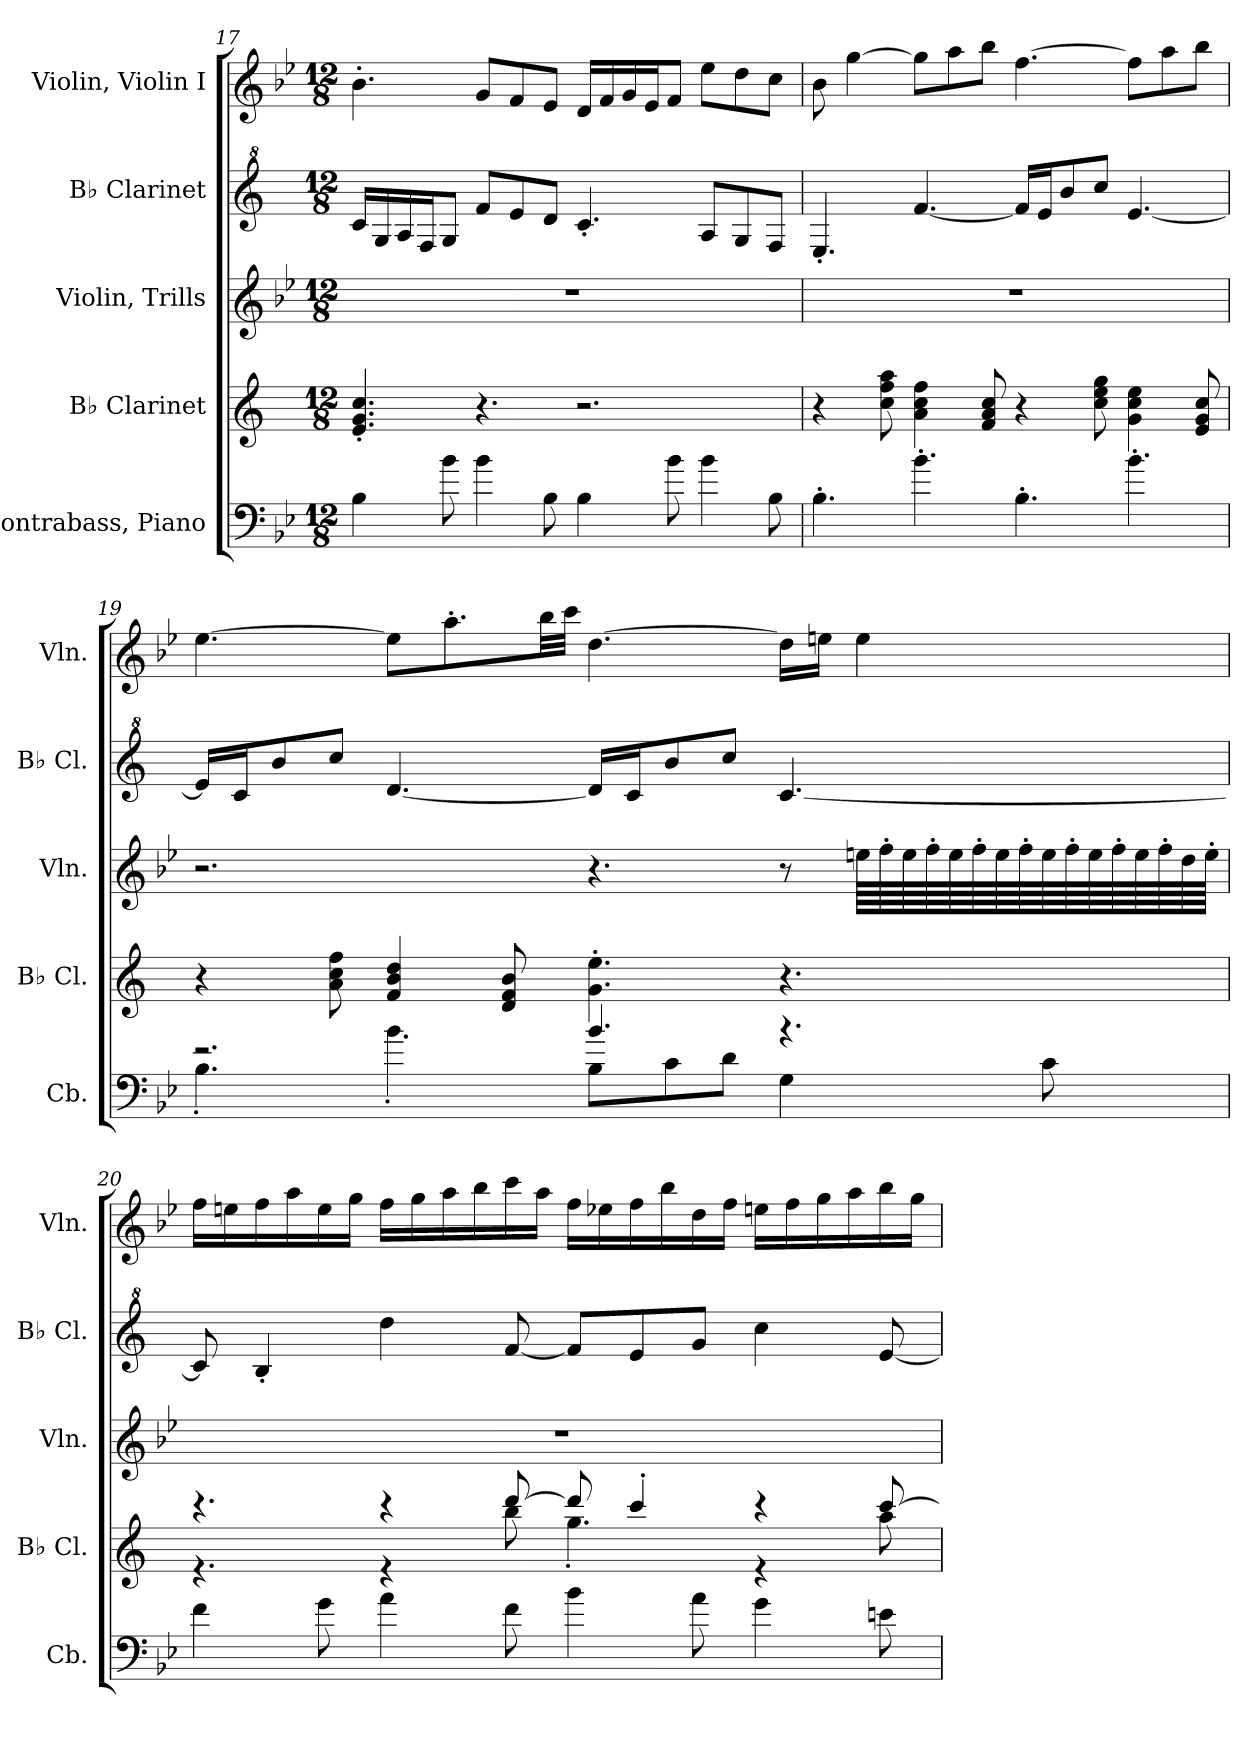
**kern	**kern	**kern	**kern	**kern
*part5	*part4	*part3	*part2	*part1
*staff5	*staff4	*staff3	*staff2	*staff1
*I"Contrabass, Piano	*I"B♭ Clarinet	*I"Violin, Trills	*I"B♭ Clarinet	*I"Violin, Violin I
*I'Cb.	*I'B♭ Cl.	*I'Vln.	*I'B♭ Cl.	*I'Vln.
!!LO:LB:g=z
*clefF4	*clefG2	*clefG2	*clefG^2	*clefG2
*ITrd7c12	*ITrd1c2	*	*ITrd1c2	*
*k[b-e-]	*k[b-e-]	*k[b-e-]	*k[b-e-]	*k[b-e-]
*M12/8	*M12/8	*M12/8	*M12/8	*M12/8
=17	=17	=17	=17	=17
4BB-\	4.d/' 4.f/' 4.b-/'	1.r	16b-/LL	4.b-'\
.	.	.	16f/	.
.	.	.	16g/	.
.	.	.	16e-/J	.
8B-\	.	.	8f/J	.
4B-\	4.r	.	8ee-/L	8g/L
.	.	.	8dd/	8f/
8BB-\	.	.	8cc/J	8e-/J
4BB-\	2.r	.	4.b-'/	16d/LL
.	.	.	.	16f/
.	.	.	.	16g/
.	.	.	.	16e-/J
8B-\	.	.	.	8f/J
4B-\	.	.	8g/L	8ee-\L
.	.	.	8f/	8dd\
8BB-\	.	.	8e-/J	8cc\J
=18	=18	=18	=18	=18
4.BB-'\	4r	1.r	4.d'/	8b-\
.	.	.	.	[4gg\
.	8b-\ 8ee-\ 8gg\	.	.	.
4.B-'\	4g\ 4b-\ 4ee-\	.	[4.ee-/	8gg\L]
.	.	.	.	8aa\
.	8e-/ 8g/ 8b-/	.	.	8bb-\J
4.BB-'\	4r	.	16ee-/LL]	[4.ff\
.	.	.	16dd/J	.
.	.	.	8aa/	.
.	8b-\ 8dd\ 8ff\	.	8bb-/J	.
4.B-'\	4f\ 4b-\ 4dd\	.	[4.dd/	8ff\L]
.	.	.	.	8aa\
.	8d/ 8f/ 8b-/	.	.	8bb-\J
=19	=19	=19	=19	=19
*^	*	*	*	*
2.r	4.BB-'\	4r	2.r	16dd/LL]	[4.ee-\
.	.	.	.	16b-/J	.
.	.	.	.	8aa/	.
.	.	8g\ 8b-\ 8ee-\	.	8bb-/J	.
.	4.B-'\	4e-/ 4a/ 4cc/	.	[4.cc/	8ee-\L]
.	.	.	.	.	8.aa'\
.	.	8c/ 8e-/ 8a/	.	.	.
.	.	.	.	.	32bb-\LL
.	.	.	.	.	32ccc\JJJ
4.B-/	8BB-\L	4.f\' 4.dd\'	4.r	16cc/LL]	[4.dd\
.	.	.	.	16b-/J	.
.	8C\	.	.	8aa/	.
.	8D\J	.	.	8bb-/J	.
4.r	4GG\	4.r	8r	[4.b-/	16dd\LL]
.	.	.	.	.	16een\JJ
.	.	.	64een\LLLL	.	4ee\
.	.	.	64ff'\	.	.
.	.	.	64ee\	.	.
.	.	.	64ff'\	.	.
.	.	.	64ee\	.	.
.	.	.	64ff'\	.	.
.	.	.	64ee\	.	.
.	.	.	64ff'\	.	.
.	8C\	.	64ee\	.	.
.	.	.	64ff'\	.	.
.	.	.	64ee\	.	.
.	.	.	64ff'\	.	.
.	.	.	64ee\	.	.
.	.	.	64ff'\	.	.
.	.	.	64dd\	.	.
.	.	.	64ee'\JJJJ	.	.
*v	*v	*	*	*	*
!!LO:LB:g=z
=20	=20	=20	=20	=20
*	*^	*	*	*
4F\	4.r	4.r	1.r	8b-/]	16ff\LL
.	.	.	.	.	16een\
.	.	.	.	4a'/	16ff\
.	.	.	.	.	16aa\
8G\	.	.	.	.	16ee\
.	.	.	.	.	16gg\JJ
4A\	4r	4r	.	4ccc\	16ff\LL
.	.	.	.	.	16gg\
.	.	.	.	.	16aa\
.	.	.	.	.	16bb-\
8F\	[8ccc/	8aa\	.	[8ee-/	16ccc\
.	.	.	.	.	16aa\JJ
4B-\	8ccc/]	4.ff'\	.	8ee-/L]	16ff\LL
.	.	.	.	.	16ee-X\
.	4bb-'/	.	.	8dd/	16ff\
.	.	.	.	.	16bb-\
8A\	.	.	.	8ff/J	16dd\
.	.	.	.	.	16ff\JJ
4G\	4r	4r	.	4bb-\	16een\LL
.	.	.	.	.	16ff\
.	.	.	.	.	16gg\
.	.	.	.	.	16aa\
8En\	[8bb-/	8gg\	.	[8dd/	16bb-\
.	.	.	.	.	16gg\JJ
*	*v	*v	*	*	*
=	=	=	=	=
*-	*-	*-	*-	*-
